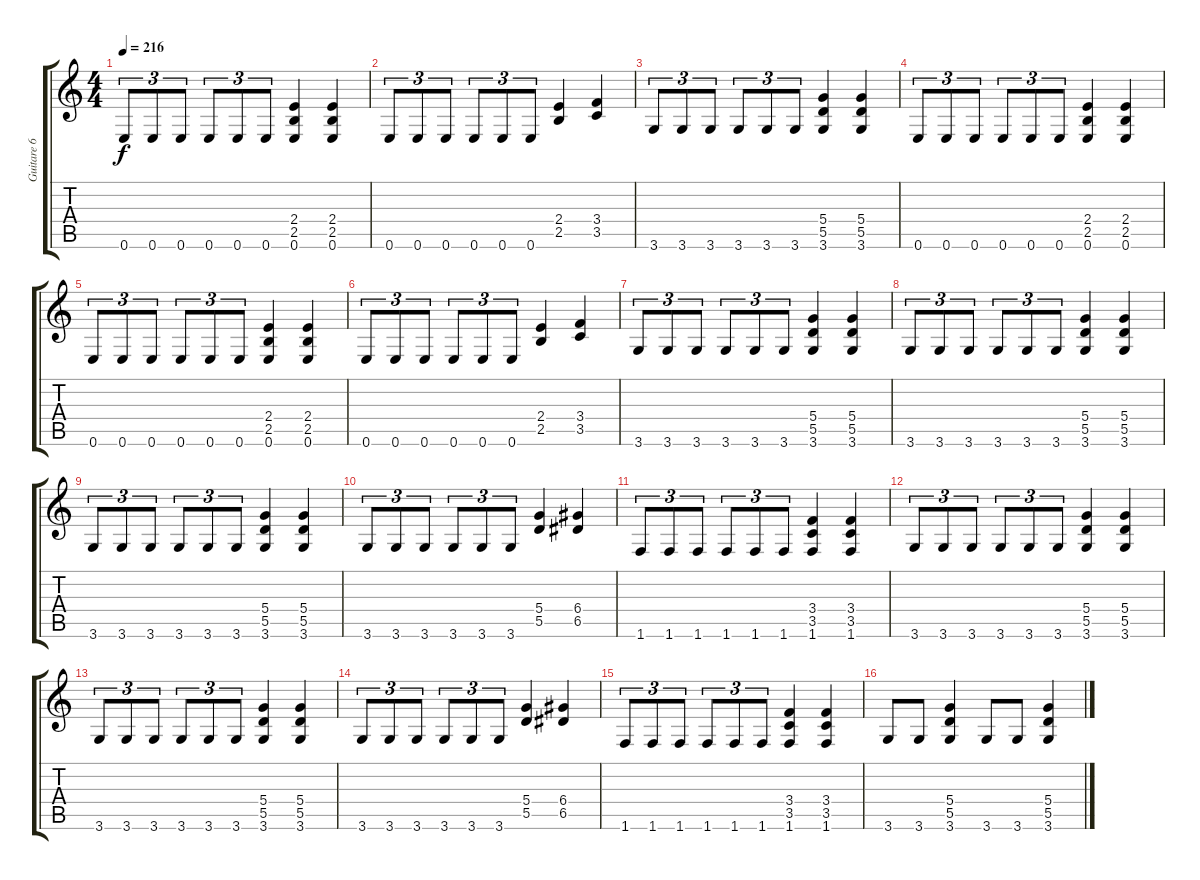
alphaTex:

\track ("Guitare 6 W / Disto" "Guitare 6 ") {instrument distortionguitar}
\staff {score tabs}
\tuning (E4 B3 G3 D3 A2 E2) {hide}
\ts (4 4)
\tempo 216
\clef g2
\ks c
0.6.8{tu (3 2) dy f} 0.6.8{tu (3 2)} 0.6.8{tu (3 2)} 0.6.8{tu (3 2)} 0.6.8{tu (3 2)} 0.6.8{tu (3 2)} (2.4 2.5 0.6).4 (2.4 2.5 0.6).4 |
0.6.8{tu (3 2)} 0.6.8{tu (3 2)} 0.6.8{tu (3 2)} 0.6.8{tu (3 2)} 0.6.8{tu (3 2)} 0.6.8{tu (3 2)} (2.4 2.5).4 (3.4 3.5).4 |
3.6.8{tu (3 2)} 3.6.8{tu (3 2)} 3.6.8{tu (3 2)} 3.6.8{tu (3 2)} 3.6.8{tu (3 2)} 3.6.8{tu (3 2)} (5.4 5.5 3.6).4 (5.4 5.5 3.6).4 |
0.6.8{tu (3 2)} 0.6.8{tu (3 2)} 0.6.8{tu (3 2)} 0.6.8{tu (3 2)} 0.6.8{tu (3 2)} 0.6.8{tu (3 2)} (2.4 2.5 0.6).4 (2.4 2.5 0.6).4 |
0.6.8{tu (3 2)} 0.6.8{tu (3 2)} 0.6.8{tu (3 2)} 0.6.8{tu (3 2)} 0.6.8{tu (3 2)} 0.6.8{tu (3 2)} (2.4 2.5 0.6).4 (2.4 2.5 0.6).4 |
0.6.8{tu (3 2)} 0.6.8{tu (3 2)} 0.6.8{tu (3 2)} 0.6.8{tu (3 2)} 0.6.8{tu (3 2)} 0.6.8{tu (3 2)} (2.4 2.5).4 (3.4 3.5).4 |
3.6.8{tu (3 2)} 3.6.8{tu (3 2)} 3.6.8{tu (3 2)} 3.6.8{tu (3 2)} 3.6.8{tu (3 2)} 3.6.8{tu (3 2)} (5.4 5.5 3.6).4 (5.4 5.5 3.6).4 |
3.6.8{tu (3 2)} 3.6.8{tu (3 2)} 3.6.8{tu (3 2)} 3.6.8{tu (3 2)} 3.6.8{tu (3 2)} 3.6.8{tu (3 2)} (5.4 5.5 3.6).4 (5.4 5.5 3.6).4 |
3.6.8{tu (3 2)} 3.6.8{tu (3 2)} 3.6.8{tu (3 2)} 3.6.8{tu (3 2)} 3.6.8{tu (3 2)} 3.6.8{tu (3 2)} (5.4 5.5 3.6).4 (5.4 5.5 3.6).4 |
3.6.8{tu (3 2)} 3.6.8{tu (3 2)} 3.6.8{tu (3 2)} 3.6.8{tu (3 2)} 3.6.8{tu (3 2)} 3.6.8{tu (3 2)} (5.4 5.5).4 (6.4 6.5).4 |
1.6.8{tu (3 2)} 1.6.8{tu (3 2)} 1.6.8{tu (3 2)} 1.6.8{tu (3 2)} 1.6.8{tu (3 2)} 1.6.8{tu (3 2)} (3.4 3.5 1.6).4 (3.4 3.5 1.6).4 |
3.6.8{tu (3 2)} 3.6.8{tu (3 2)} 3.6.8{tu (3 2)} 3.6.8{tu (3 2)} 3.6.8{tu (3 2)} 3.6.8{tu (3 2)} (5.4 5.5 3.6).4 (5.4 5.5 3.6).4 |
3.6.8{tu (3 2)} 3.6.8{tu (3 2)} 3.6.8{tu (3 2)} 3.6.8{tu (3 2)} 3.6.8{tu (3 2)} 3.6.8{tu (3 2)} (5.4 5.5 3.6).4 (5.4 5.5 3.6).4 |
3.6.8{tu (3 2)} 3.6.8{tu (3 2)} 3.6.8{tu (3 2)} 3.6.8{tu (3 2)} 3.6.8{tu (3 2)} 3.6.8{tu (3 2)} (5.4 5.5).4 (6.4 6.5).4 |
1.6.8{tu (3 2)} 1.6.8{tu (3 2)} 1.6.8{tu (3 2)} 1.6.8{tu (3 2)} 1.6.8{tu (3 2)} 1.6.8{tu (3 2)} (3.4 3.5 1.6).4 (3.4 3.5 1.6).4 |
3.6.8 3.6.8 (5.4 5.5 3.6).4 3.6.8 3.6.8 (5.4 5.5 3.6).4
